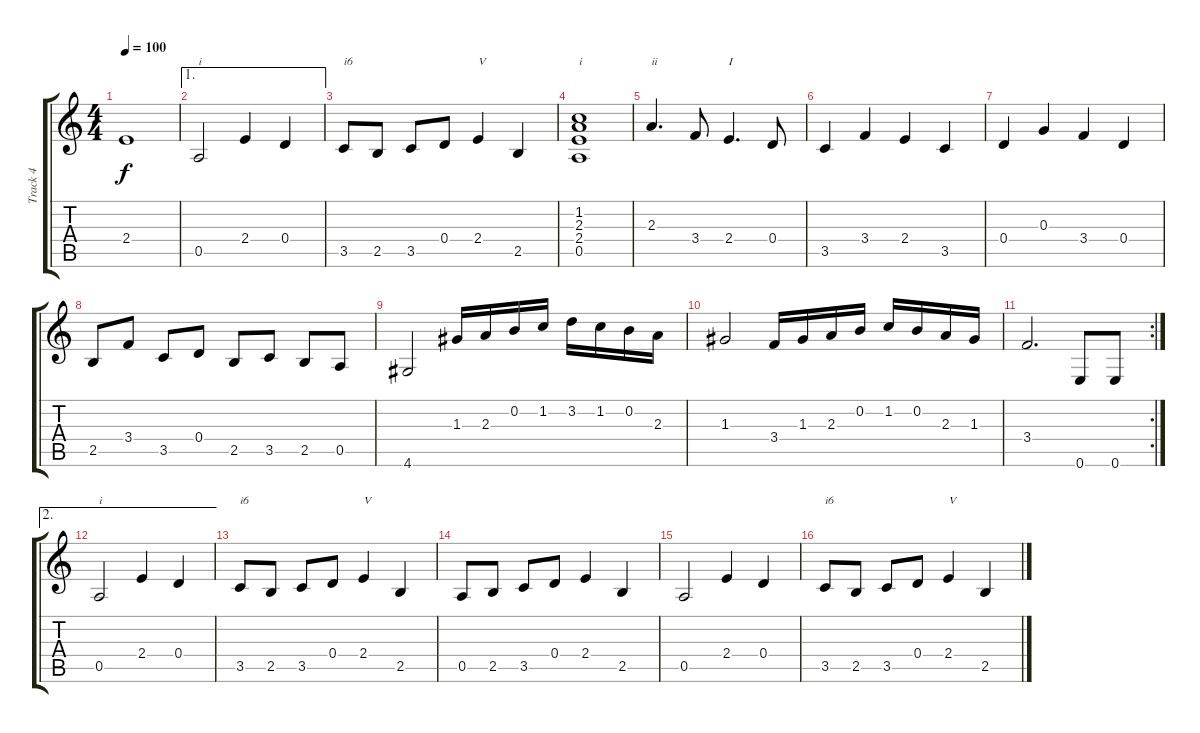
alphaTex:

\track ("Track 4" "Track 4") {instrument acousticguitarnylon}
\staff {score tabs}
\tuning (E4 B3 G3 D3 A2 E2) {hide}
\ts (4 4)
\tempo 100
\clef g2
\ks aminor
2.4.1{dy f} |
\ae 1
0.5.2{txt "i"} 2.4.4 0.4.4 |
3.5.8{txt "i6"} 2.5.8 3.5.8 0.4.8 2.4.4{txt "V"} 2.5.4 |
(1.2 2.3 2.4 0.5).1{txt "i"} |
2.3.4{d txt "ii"} 3.4.8 2.4.4{d txt "I"} 0.4.8 |
3.5.4 3.4.4 2.4.4 3.5.4 |
0.4.4 0.3.4 3.4.4 0.4.4 |
2.5.8 3.4.8 3.5.8 0.4.8 2.5.8 3.5.8 2.5.8 0.5.8 |
4.6.2 1.3.16 2.3.16 0.2.16 1.2.16 3.2.16 1.2.16 0.2.16 2.3.16 |
1.3.2 3.4.16 1.3.16 2.3.16 0.2.16 1.2.16 0.2.16 2.3.16 1.3.16 |
\rc 2
3.4.2{d} 0.6.8 0.6.8 |
\ae 2
0.5.2{txt "i"} 2.4.4 0.4.4 |
3.5.8{txt "i6"} 2.5.8 3.5.8 0.4.8 2.4.4{txt "V"} 2.5.4 |
0.5.8 2.5.8 3.5.8 0.4.8 2.4.4 2.5.4 |
0.5.2 2.4.4 0.4.4 |
3.5.8{txt "i6"} 2.5.8 3.5.8 0.4.8 2.4.4{txt "V"} 2.5.4
